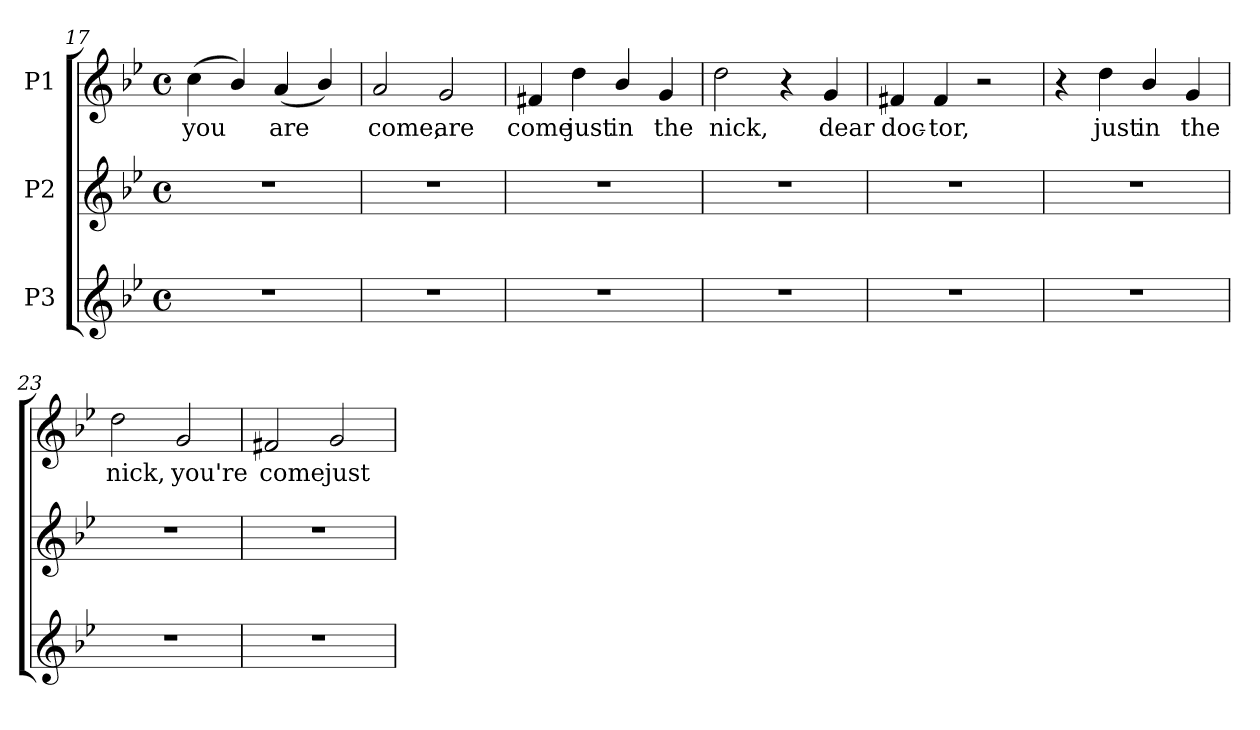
**kern	**kern	**kern	**text
*part3	*part2	*part1	*part1
*staff3	*staff2	*staff1	*staff1
*I"P3	*I"P2	*I"P1	*
*clefG2	*clefG2	*clefG2	*
*k[b-e-]	*k[b-e-]	*k[b-e-]	*
*B-:	*B-:	*B-:	*
*M4/4	*M4/4	*M4/4	*
*met(c)	*met(c)	*met(c)	*
=17	=17	=17	=17
!	!	!	!LO:LY:b:color=#000000
1r	1r	(4cci\	you
.	.	4b-i/)	.
!	!	!	!LO:LY:b:color=#000000
.	.	(4ai/	are
.	.	4b-i/)	.
=18	=18	=18	=18
!	!	!	!LO:LY:b:color=#000000
1r	1r	2ai/	come,
!	!	!	!LO:LY:b:color=#000000
.	.	2gi/	are
=19	=19	=19	=19
!	!	!	!LO:LY:b:color=#000000
1r	1r	4f#Xi/	come
!	!	!	!LO:LY:b:color=#000000
.	.	4ddi\	just
!	!	!	!LO:LY:b:color=#000000
.	.	4b-i/	in
!	!	!	!LO:LY:b:color=#000000
.	.	4gi/	the
=20	=20	=20	=20
!	!	!	!LO:LY:b:color=#000000
1r	1r	2ddi\	nick,
.	.	4r	.
!	!	!	!LO:LY:b:color=#000000
.	.	4gi/	dear
=21	=21	=21	=21
!	!	!	!LO:LY:b:color=#000000
1r	1r	4f#Xi/	doc-
!	!	!	!LO:LY:b:color=#000000
.	.	4f#i/	-tor,
.	.	2r	.
!!LO:LB:g=z
=22	=22	=22	=22
1r	1r	4r	.
!	!	!	!LO:LY:b:color=#000000
.	.	4ddi\	just
!	!	!	!LO:LY:b:color=#000000
.	.	4b-i/	in
!	!	!	!LO:LY:b:color=#000000
.	.	4gi/	the
=23	=23	=23	=23
!	!	!	!LO:LY:b:color=#000000
1r	1r	2ddi\	nick,
!	!	!	!LO:LY:b:color=#000000
.	.	2gi/	you're
=24	=24	=24	=24
!	!	!	!LO:LY:b:color=#000000
1r	1r	2f#Xi/	come
!	!	!	!LO:LY:b:color=#000000
.	.	2gi/	just
=	=	=	=
*-	*-	*-	*-
